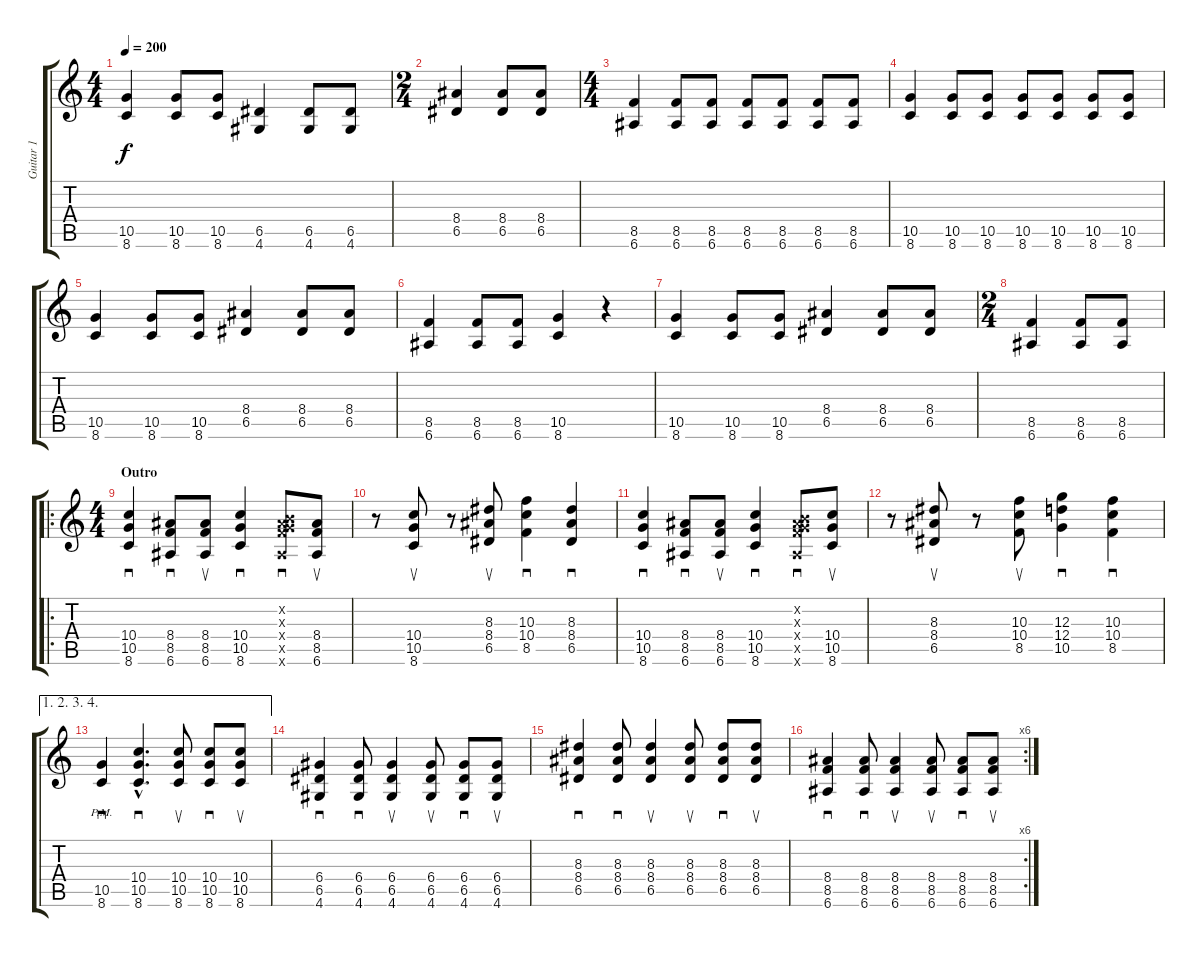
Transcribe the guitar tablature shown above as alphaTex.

\track ("Guitar 1" "Guitar 1") {instrument distortionguitar}
\staff {score tabs}
\tuning (E4 B3 G3 D3 A2 E2) {hide}
\ts (4 4)
\tempo 200
\clef g2
\ks c
(10.5 8.6).4{dy f} (10.5 8.6).8 (10.5 8.6).8 (6.5 4.6).4 (6.5 4.6).8 (6.5 4.6).8 |
\ts (2 4)
(8.4 6.5).4 (8.4 6.5).8 (8.4 6.5).8 |
\ts (4 4)
(8.5 6.6).4 (8.5 6.6).8 (8.5 6.6).8 (8.5 6.6).8 (8.5 6.6).8 (8.5 6.6).8 (8.5 6.6).8 |
(10.5 8.6).4 (10.5 8.6).8 (10.5 8.6).8 (10.5 8.6).8 (10.5 8.6).8 (10.5 8.6).8 (10.5 8.6).8 |
(10.5 8.6).4 (10.5 8.6).8 (10.5 8.6).8 (8.4 6.5).4 (8.4 6.5).8 (8.4 6.5).8 |
(8.5 6.6).4 (8.5 6.6).8 (8.5 6.6).8 (10.5 8.6).4 r.4 |
(10.5 8.6).4 (10.5 8.6).8 (10.5 8.6).8 (8.4 6.5).4 (8.4 6.5).8 (8.4 6.5).8 |
\ts (2 4)
(8.5 6.6).4 (8.5 6.6).8 (8.5 6.6).8 |
\ro
\ts (4 4)
\section ("" "Outro")
(10.4 10.5 8.6).4{sd} (8.4 8.5 6.6).8{sd} (8.4 8.5 6.6).8{su} (10.4 10.5 8.6).4{sd} (0.2{x} 0.3{x} 8.4{x} 8.5{x} 6.6{x}).8{sd} (8.4 8.5 6.6).8{su} |
r.8 (10.4 10.5 8.6).8{su} r.8 (8.3 8.4 6.5).8{su} (10.3 10.4 8.5).4{sd} (8.3 8.4 6.5).4{sd} |
(10.4 10.5 8.6).4{sd} (8.4 8.5 6.6).8{sd} (8.4 8.5 6.6).8{su} (10.4 10.5 8.6).4{sd} (0.2{x} 0.3{x} 8.4{x} 8.5{x} 6.6{x}).8{sd} (10.4 10.5 8.6).8{su} |
r.8 (8.3 8.4 6.5).8{su} r.8 (10.3 10.4 8.5).8{su} (12.3 12.4 10.5).4{sd} (10.3 10.4 8.5).4{sd} |
\ae (1 2 3 4)
(10.5{pm} 8.6{pm}).4{sd} (10.4{hac} 10.5{hac} 8.6{hac}).4{d sd} (10.4 10.5 8.6).8{su} (10.4 10.5 8.6).8{sd} (10.4 10.5 8.6).8{su} |
(6.4 6.5 4.6).4{sd} (6.4 6.5 4.6).8{sd} (6.4 6.5 4.6).4{su} (6.4 6.5 4.6).8{su} (6.4 6.5 4.6).8{sd} (6.4 6.5 4.6).8{su} |
(8.3 8.4 6.5).4{sd} (8.3 8.4 6.5).8{sd} (8.3 8.4 6.5).4{su} (8.3 8.4 6.5).8{su} (8.3 8.4 6.5).8{sd} (8.3 8.4 6.5).8{su} |
\rc 6
(8.4 8.5 6.6).4{sd} (8.4 8.5 6.6).8{sd} (8.4 8.5 6.6).4{su} (8.4 8.5 6.6).8{su} (8.4 8.5 6.6).8{sd} (8.4 8.5 6.6).8{su}
